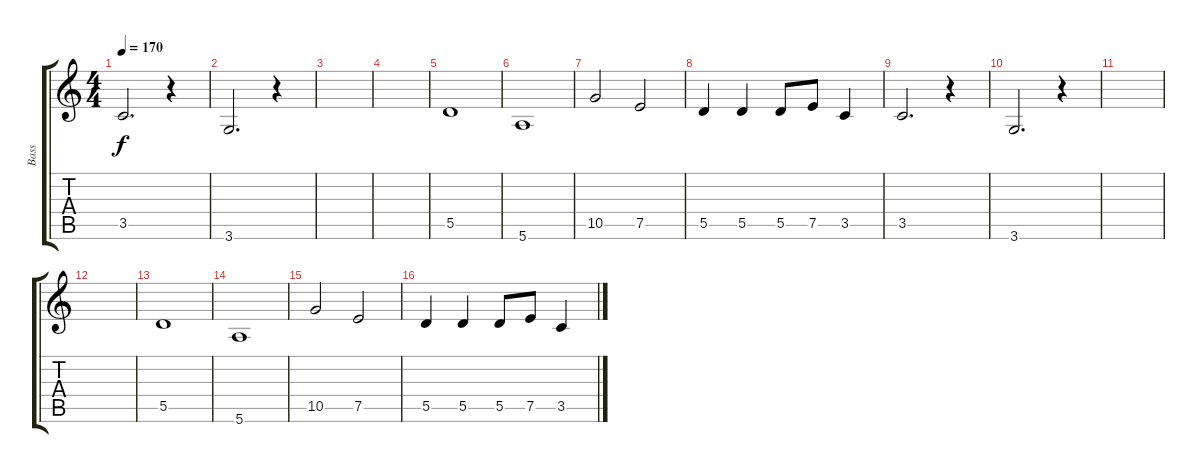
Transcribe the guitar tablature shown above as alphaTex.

\track ("Bass" "Bass") {instrument electricbassfinger}
\staff {score tabs}
\tuning (E4 B3 G3 D3 A2 E2) {hide}
\ts (4 4)
\tempo 170
\clef g2
\ks c
3.5.2{d dy f} r.4 |
3.6.2{d} r.4 |
|
|
5.5.1 |
5.6.1 |
10.5.2 7.5.2 |
5.5.4 5.5.4 5.5.8 7.5.8 3.5.4 |
3.5.2{d} r.4 |
3.6.2{d} r.4 |
|
|
5.5.1 |
5.6.1 |
10.5.2 7.5.2 |
5.5.4 5.5.4 5.5.8 7.5.8 3.5.4
